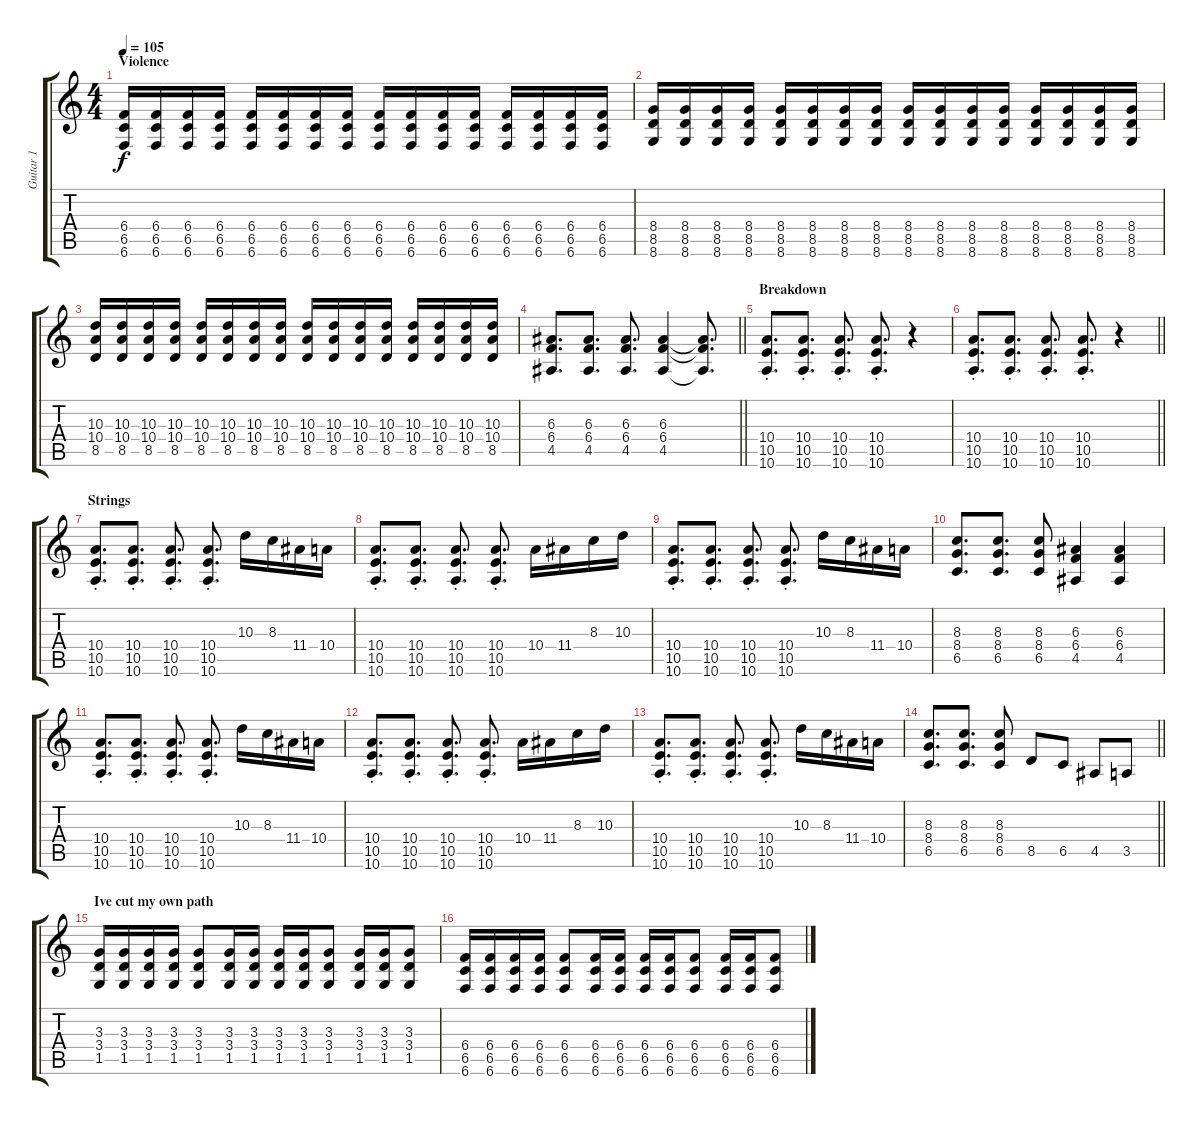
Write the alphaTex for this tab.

\track ("Guitar 1" "Guitar 1") {instrument overdrivenguitar}
\staff {score tabs}
\tuning (Db4 Ab3 E3 B2 Gb2 B1) {hide}
\ts (4 4)
\section ("" "Violence")
\tempo 105
\clef g2
\ks c
(6.4 6.5 6.6).16{dy f} (6.4 6.5 6.6).16 (6.4 6.5 6.6).16 (6.4 6.5 6.6).16 (6.4 6.5 6.6).16 (6.4 6.5 6.6).16 (6.4 6.5 6.6).16 (6.4 6.5 6.6).16 (6.4 6.5 6.6).16 (6.4 6.5 6.6).16 (6.4 6.5 6.6).16 (6.4 6.5 6.6).16 (6.4 6.5 6.6).16 (6.4 6.5 6.6).16 (6.4 6.5 6.6).16 (6.4 6.5 6.6).16 |
(8.4 8.5 8.6).16 (8.4 8.5 8.6).16 (8.4 8.5 8.6).16 (8.4 8.5 8.6).16 (8.4 8.5 8.6).16 (8.4 8.5 8.6).16 (8.4 8.5 8.6).16 (8.4 8.5 8.6).16 (8.4 8.5 8.6).16 (8.4 8.5 8.6).16 (8.4 8.5 8.6).16 (8.4 8.5 8.6).16 (8.4 8.5 8.6).16 (8.4 8.5 8.6).16 (8.4 8.5 8.6).16 (8.4 8.5 8.6).16 |
(10.3 10.4 8.5).16 (10.3 10.4 8.5).16 (10.3 10.4 8.5).16 (10.3 10.4 8.5).16 (10.3 10.4 8.5).16 (10.3 10.4 8.5).16 (10.3 10.4 8.5).16 (10.3 10.4 8.5).16 (10.3 10.4 8.5).16 (10.3 10.4 8.5).16 (10.3 10.4 8.5).16 (10.3 10.4 8.5).16 (10.3 10.4 8.5).16 (10.3 10.4 8.5).16 (10.3 10.4 8.5).16 (10.3 10.4 8.5).16 |
\barLineRight lightlight
(6.3 6.4 4.5).8{d} (6.3 6.4 4.5).8{d} (6.3 6.4 4.5).8{d} (6.3 6.4 4.5).4 (6.3{t} 6.4{t} 4.5{t}).8{d} |
\section ("" "Breakdown")
(10.4{st} 10.5{st} 10.6{st}).8{d} (10.4{st} 10.5{st} 10.6{st}).8{d} (10.4{st} 10.5{st} 10.6{st}).8{d} (10.4{st} 10.5{st} 10.6{st}).8{d} r.4 |
\barLineRight lightlight
(10.4{st} 10.5{st} 10.6{st}).8{d} (10.4{st} 10.5{st} 10.6{st}).8{d} (10.4{st} 10.5{st} 10.6{st}).8{d} (10.4{st} 10.5{st} 10.6{st}).8{d} r.4 |
\section ("" "Strings")
(10.4{st} 10.5{st} 10.6{st}).8{d} (10.4{st} 10.5{st} 10.6{st}).8{d} (10.4{st} 10.5{st} 10.6{st}).8{d} (10.4{st} 10.5{st} 10.6{st}).8{d} 10.3.16 8.3.16 11.4.16 10.4.16 |
(10.4{st} 10.5{st} 10.6{st}).8{d} (10.4{st} 10.5{st} 10.6{st}).8{d} (10.4{st} 10.5{st} 10.6{st}).8{d} (10.4{st} 10.5{st} 10.6{st}).8{d} 10.4.16 11.4.16 8.3.16 10.3.16 |
(10.4{st} 10.5{st} 10.6{st}).8{d} (10.4{st} 10.5{st} 10.6{st}).8{d} (10.4{st} 10.5{st} 10.6{st}).8{d} (10.4{st} 10.5{st} 10.6{st}).8{d} 10.3.16 8.3.16 11.4.16 10.4.16 |
(8.3 8.4 6.5).8{d} (8.3 8.4 6.5).8{d} (8.3 8.4 6.5).8 (6.3 6.4 4.5).4 (6.3 6.4 4.5).4 |
(10.4{st} 10.5{st} 10.6{st}).8{d} (10.4{st} 10.5{st} 10.6{st}).8{d} (10.4{st} 10.5{st} 10.6{st}).8{d} (10.4{st} 10.5{st} 10.6{st}).8{d} 10.3.16 8.3.16 11.4.16 10.4.16 |
(10.4{st} 10.5{st} 10.6{st}).8{d} (10.4{st} 10.5{st} 10.6{st}).8{d} (10.4{st} 10.5{st} 10.6{st}).8{d} (10.4{st} 10.5{st} 10.6{st}).8{d} 10.4.16 11.4.16 8.3.16 10.3.16 |
(10.4{st} 10.5{st} 10.6{st}).8{d} (10.4{st} 10.5{st} 10.6{st}).8{d} (10.4{st} 10.5{st} 10.6{st}).8{d} (10.4{st} 10.5{st} 10.6{st}).8{d} 10.3.16 8.3.16 11.4.16 10.4.16 |
\barLineRight lightlight
(8.3 8.4 6.5).8{d} (8.3 8.4 6.5).8{d} (8.3 8.4 6.5).8 8.5.8 6.5.8 4.5.8 3.5.8 |
\section ("" "Ive cut my own path")
(3.3 3.4 1.5).16 (3.3 3.4 1.5).16 (3.3 3.4 1.5).16 (3.3 3.4 1.5).16 (3.3 3.4 1.5).8 (3.3 3.4 1.5).16 (3.3 3.4 1.5).16 (3.3 3.4 1.5).16 (3.3 3.4 1.5).16 (3.3 3.4 1.5).8 (3.3 3.4 1.5).16 (3.3 3.4 1.5).16 (3.3 3.4 1.5).8 |
(6.4 6.5 6.6).16 (6.4 6.5 6.6).16 (6.4 6.5 6.6).16 (6.4 6.5 6.6).16 (6.4 6.5 6.6).8 (6.4 6.5 6.6).16 (6.4 6.5 6.6).16 (6.4 6.5 6.6).16 (6.4 6.5 6.6).16 (6.4 6.5 6.6).8 (6.4 6.5 6.6).16 (6.4 6.5 6.6).16 (6.4 6.5 6.6).8
